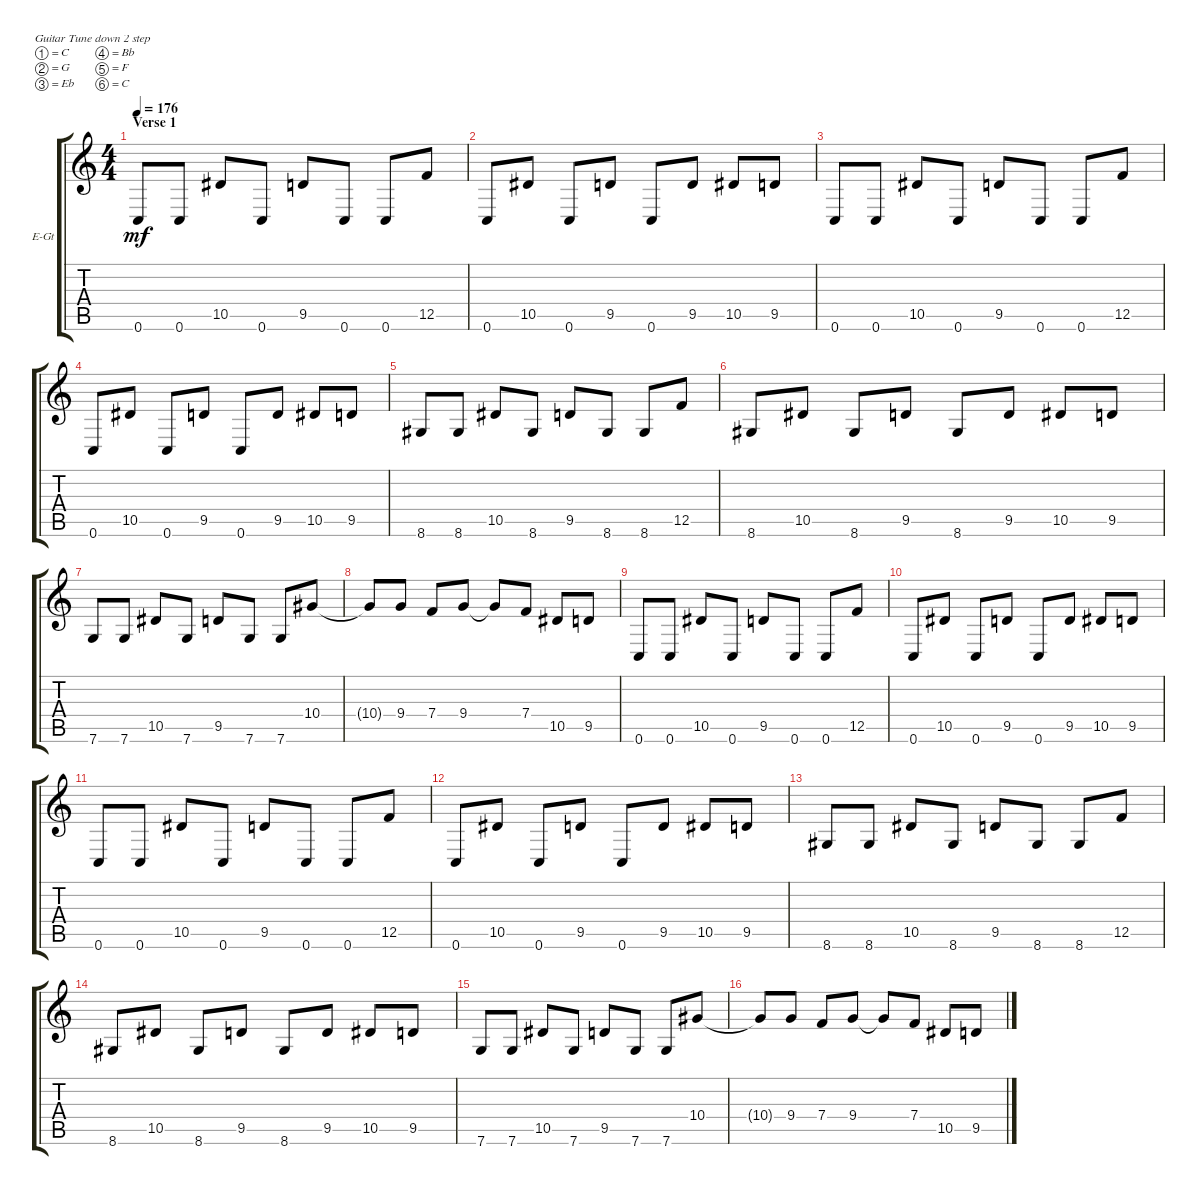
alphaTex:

\bracketExtendMode groupsimilarinstruments
\firstSystemTrackNameOrientation horizontal
\otherSystemsTrackNameOrientation horizontal
\track ("Guitar 1" "E-Gt") {instrument distortionguitar}
\staff {score tabs}
\tuning (C4 G3 Eb3 Bb2 F2 C2)
\ts (4 4)
\section ("" "Verse 1")
\tempo 176
\clef g2
\ks c
0.6.8{dy mf} 0.6.8 10.5.8 0.6.8 9.5.8 0.6.8 0.6.8 12.5.8 |
0.6.8 10.5.8 0.6.8 9.5.8 0.6.8 9.5.8 10.5.8 9.5.8 |
0.6.8 0.6.8 10.5.8 0.6.8 9.5.8 0.6.8 0.6.8 12.5.8 |
0.6.8 10.5.8 0.6.8 9.5.8 0.6.8 9.5.8 10.5.8 9.5.8 |
8.6.8 8.6.8 10.5.8 8.6.8 9.5.8 8.6.8 8.6.8 12.5.8 |
8.6.8 10.5.8 8.6.8 9.5.8 8.6.8 9.5.8 10.5.8 9.5.8 |
7.6.8 7.6.8 10.5.8 7.6.8 9.5.8 7.6.8 7.6.8 10.4.8 |
10.4{t}.8 9.4.8 7.4.8 9.4.8 9.4{t}.8 7.4.8 10.5.8 9.5.8 |
0.6.8 0.6.8 10.5.8 0.6.8 9.5.8 0.6.8 0.6.8 12.5.8 |
0.6.8 10.5.8 0.6.8 9.5.8 0.6.8 9.5.8 10.5.8 9.5.8 |
0.6.8 0.6.8 10.5.8 0.6.8 9.5.8 0.6.8 0.6.8 12.5.8 |
0.6.8 10.5.8 0.6.8 9.5.8 0.6.8 9.5.8 10.5.8 9.5.8 |
8.6.8 8.6.8 10.5.8 8.6.8 9.5.8 8.6.8 8.6.8 12.5.8 |
8.6.8 10.5.8 8.6.8 9.5.8 8.6.8 9.5.8 10.5.8 9.5.8 |
7.6.8 7.6.8 10.5.8 7.6.8 9.5.8 7.6.8 7.6.8 10.4.8 |
10.4{t}.8 9.4.8 7.4.8 9.4.8 9.4{t}.8 7.4.8 10.5.8 9.5.8
